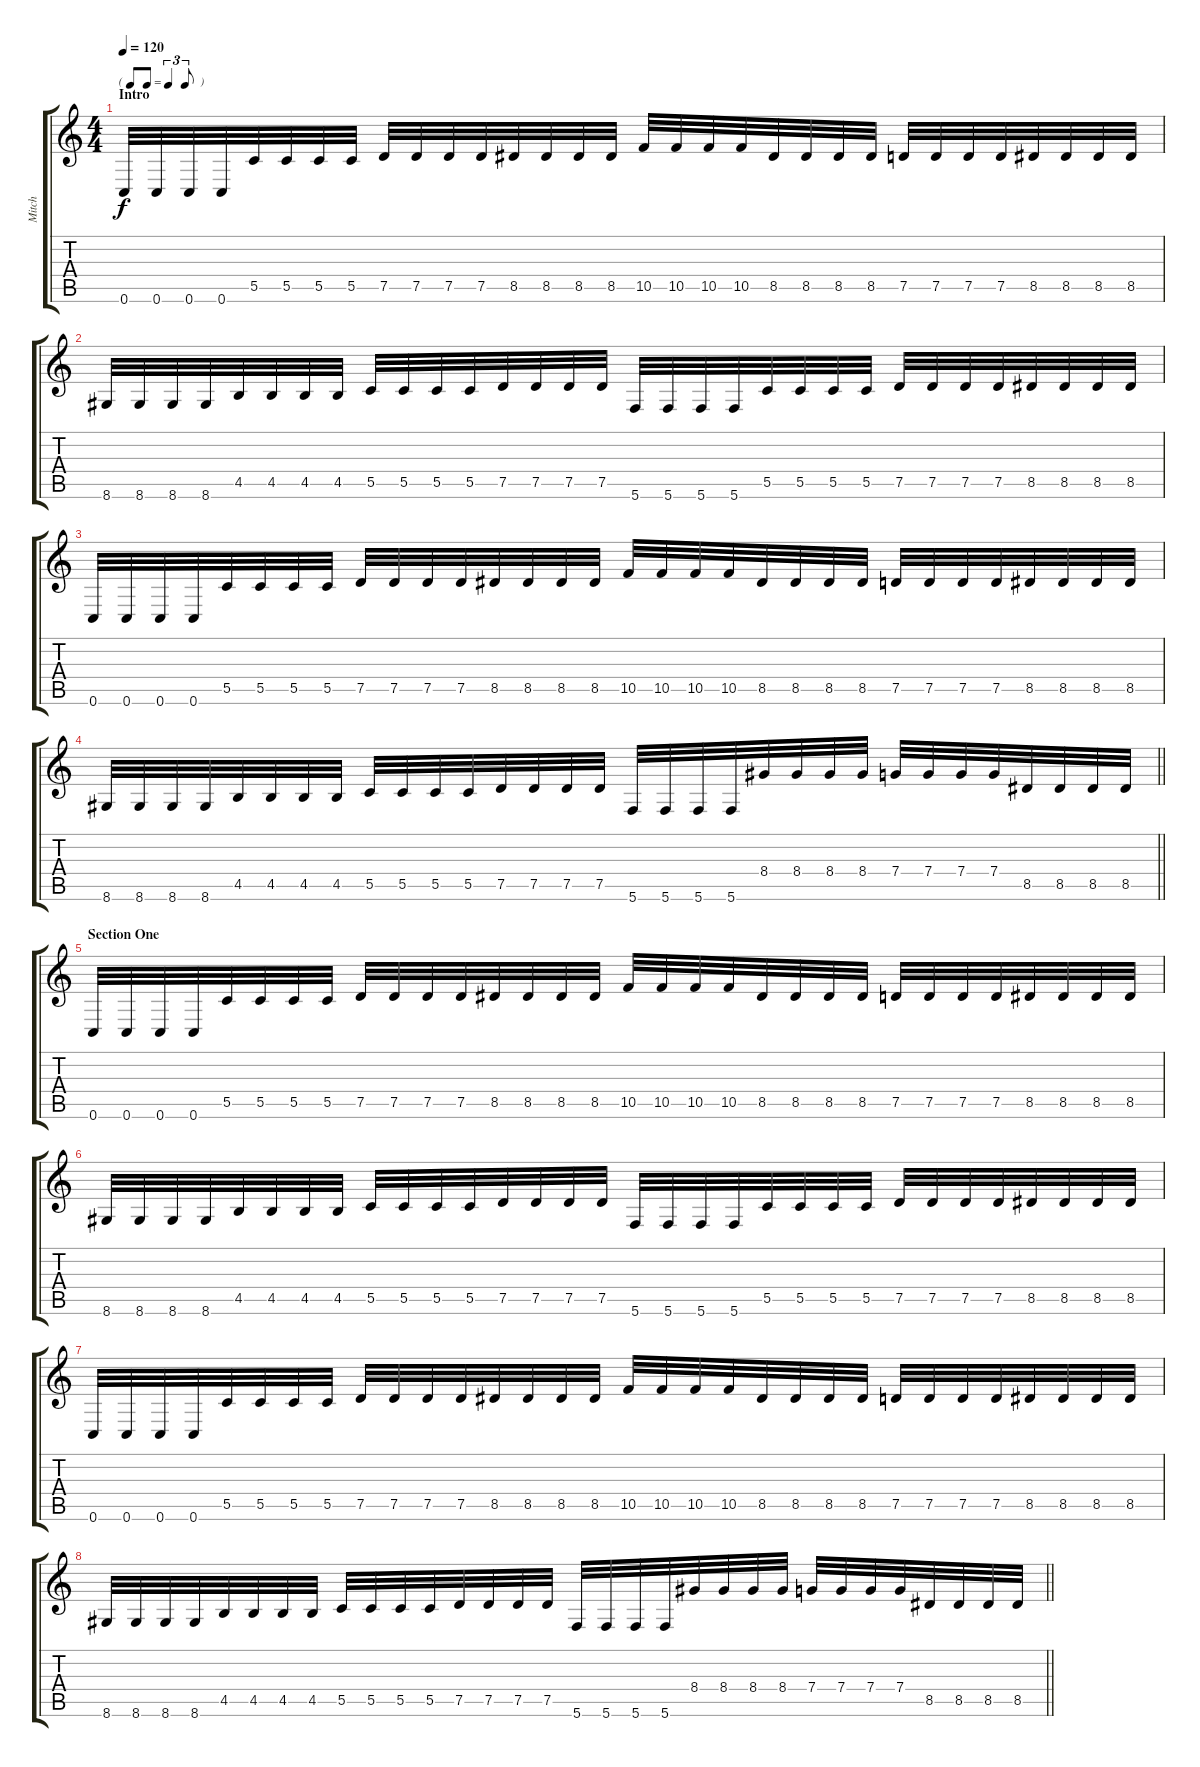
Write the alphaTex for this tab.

\track ("Mitch" "Mitch") {instrument overdrivenguitar}
\staff {score tabs}
\tuning (D4 A3 F3 C3 G2 C2) {hide}
\ts (4 4)
\tf triplet8th
\section ("" "Intro")
\tempo 120
\clef g2
\ks c
0.6.32{dy f instrument overdrivenguitar} 0.6.32 0.6.32 0.6.32 5.5.32 5.5.32 5.5.32 5.5.32 7.5.32 7.5.32 7.5.32 7.5.32 8.5.32 8.5.32 8.5.32 8.5.32 10.5.32 10.5.32 10.5.32 10.5.32 8.5.32 8.5.32 8.5.32 8.5.32 7.5.32 7.5.32 7.5.32 7.5.32 8.5.32 8.5.32 8.5.32 8.5.32 |
8.6.32 8.6.32 8.6.32 8.6.32 4.5.32 4.5.32 4.5.32 4.5.32 5.5.32 5.5.32 5.5.32 5.5.32 7.5.32 7.5.32 7.5.32 7.5.32 5.6.32 5.6.32 5.6.32 5.6.32 5.5.32 5.5.32 5.5.32 5.5.32 7.5.32 7.5.32 7.5.32 7.5.32 8.5.32 8.5.32 8.5.32 8.5.32 |
0.6.32 0.6.32 0.6.32 0.6.32 5.5.32 5.5.32 5.5.32 5.5.32 7.5.32 7.5.32 7.5.32 7.5.32 8.5.32 8.5.32 8.5.32 8.5.32 10.5.32 10.5.32 10.5.32 10.5.32 8.5.32 8.5.32 8.5.32 8.5.32 7.5.32 7.5.32 7.5.32 7.5.32 8.5.32 8.5.32 8.5.32 8.5.32 |
\barLineRight lightlight
8.6.32 8.6.32 8.6.32 8.6.32 4.5.32 4.5.32 4.5.32 4.5.32 5.5.32 5.5.32 5.5.32 5.5.32 7.5.32 7.5.32 7.5.32 7.5.32 5.6.32 5.6.32 5.6.32 5.6.32 8.4.32 8.4.32 8.4.32 8.4.32 7.4.32 7.4.32 7.4.32 7.4.32 8.5.32 8.5.32 8.5.32 8.5.32 |
\section ("" "Section One")
0.6.32 0.6.32 0.6.32 0.6.32 5.5.32 5.5.32 5.5.32 5.5.32 7.5.32 7.5.32 7.5.32 7.5.32 8.5.32 8.5.32 8.5.32 8.5.32 10.5.32 10.5.32 10.5.32 10.5.32 8.5.32 8.5.32 8.5.32 8.5.32 7.5.32 7.5.32 7.5.32 7.5.32 8.5.32 8.5.32 8.5.32 8.5.32 |
8.6.32 8.6.32 8.6.32 8.6.32 4.5.32 4.5.32 4.5.32 4.5.32 5.5.32 5.5.32 5.5.32 5.5.32 7.5.32 7.5.32 7.5.32 7.5.32 5.6.32 5.6.32 5.6.32 5.6.32 5.5.32 5.5.32 5.5.32 5.5.32 7.5.32 7.5.32 7.5.32 7.5.32 8.5.32 8.5.32 8.5.32 8.5.32 |
0.6.32 0.6.32 0.6.32 0.6.32 5.5.32 5.5.32 5.5.32 5.5.32 7.5.32 7.5.32 7.5.32 7.5.32 8.5.32 8.5.32 8.5.32 8.5.32 10.5.32 10.5.32 10.5.32 10.5.32 8.5.32 8.5.32 8.5.32 8.5.32 7.5.32 7.5.32 7.5.32 7.5.32 8.5.32 8.5.32 8.5.32 8.5.32 |
\barLineRight lightlight
8.6.32 8.6.32 8.6.32 8.6.32 4.5.32 4.5.32 4.5.32 4.5.32 5.5.32 5.5.32 5.5.32 5.5.32 7.5.32 7.5.32 7.5.32 7.5.32 5.6.32 5.6.32 5.6.32 5.6.32 8.4.32 8.4.32 8.4.32 8.4.32 7.4.32 7.4.32 7.4.32 7.4.32 8.5.32 8.5.32 8.5.32 8.5.32
